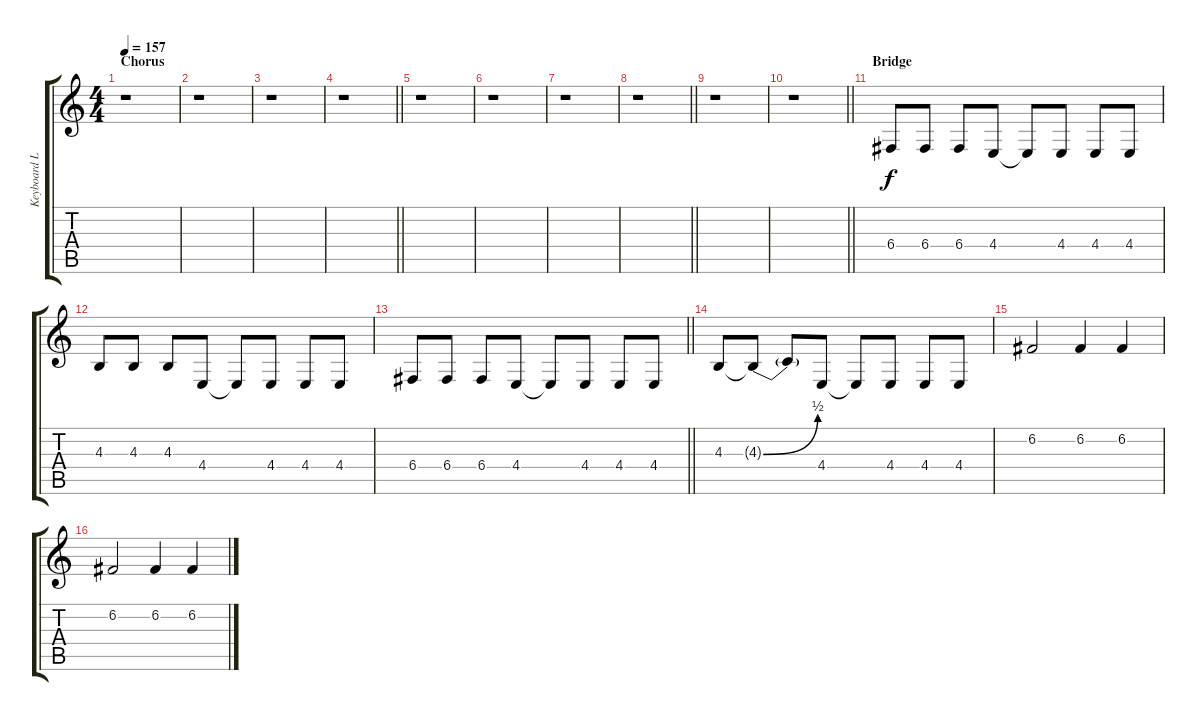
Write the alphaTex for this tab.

\track ("Keyboard Lead" "Keyboard L") {instrument lead1square}
\staff {score tabs}
\tuning (E4 C4 G3 C3 G2 C2) {hide}
\ts (4 4)
\section ("" "Chorus")
\tempo 157
\clef g2
\ks c
r.1{dy f} |
r.1 |
r.1 |
\barLineRight lightlight
r.1 |
r.1 |
r.1 |
r.1 |
\barLineRight lightlight
r.1 |
r.1 |
\barLineRight lightlight
r.1 |
\section ("" "Bridge")
6.4.8 6.4.8 6.4.8 4.4.8 4.4{t}.8 4.4.8 4.4.8 4.4.8 |
4.3.8 4.3.8 4.3.8 4.4.8 4.4{t}.8 4.4.8 4.4.8 4.4.8 |
\barLineRight lightlight
6.4.8 6.4.8 6.4.8 4.4.8 4.4{t}.8 4.4.8 4.4.8 4.4.8 |
4.3.8 4.3{be (bend 0 0 60 2) t}.8 4.3{t}.8 4.4.8 4.4{t}.8 4.4.8 4.4.8 4.4.8 |
6.2.2 6.2.4 6.2.4 |
6.2.2 6.2.4 6.2.4
